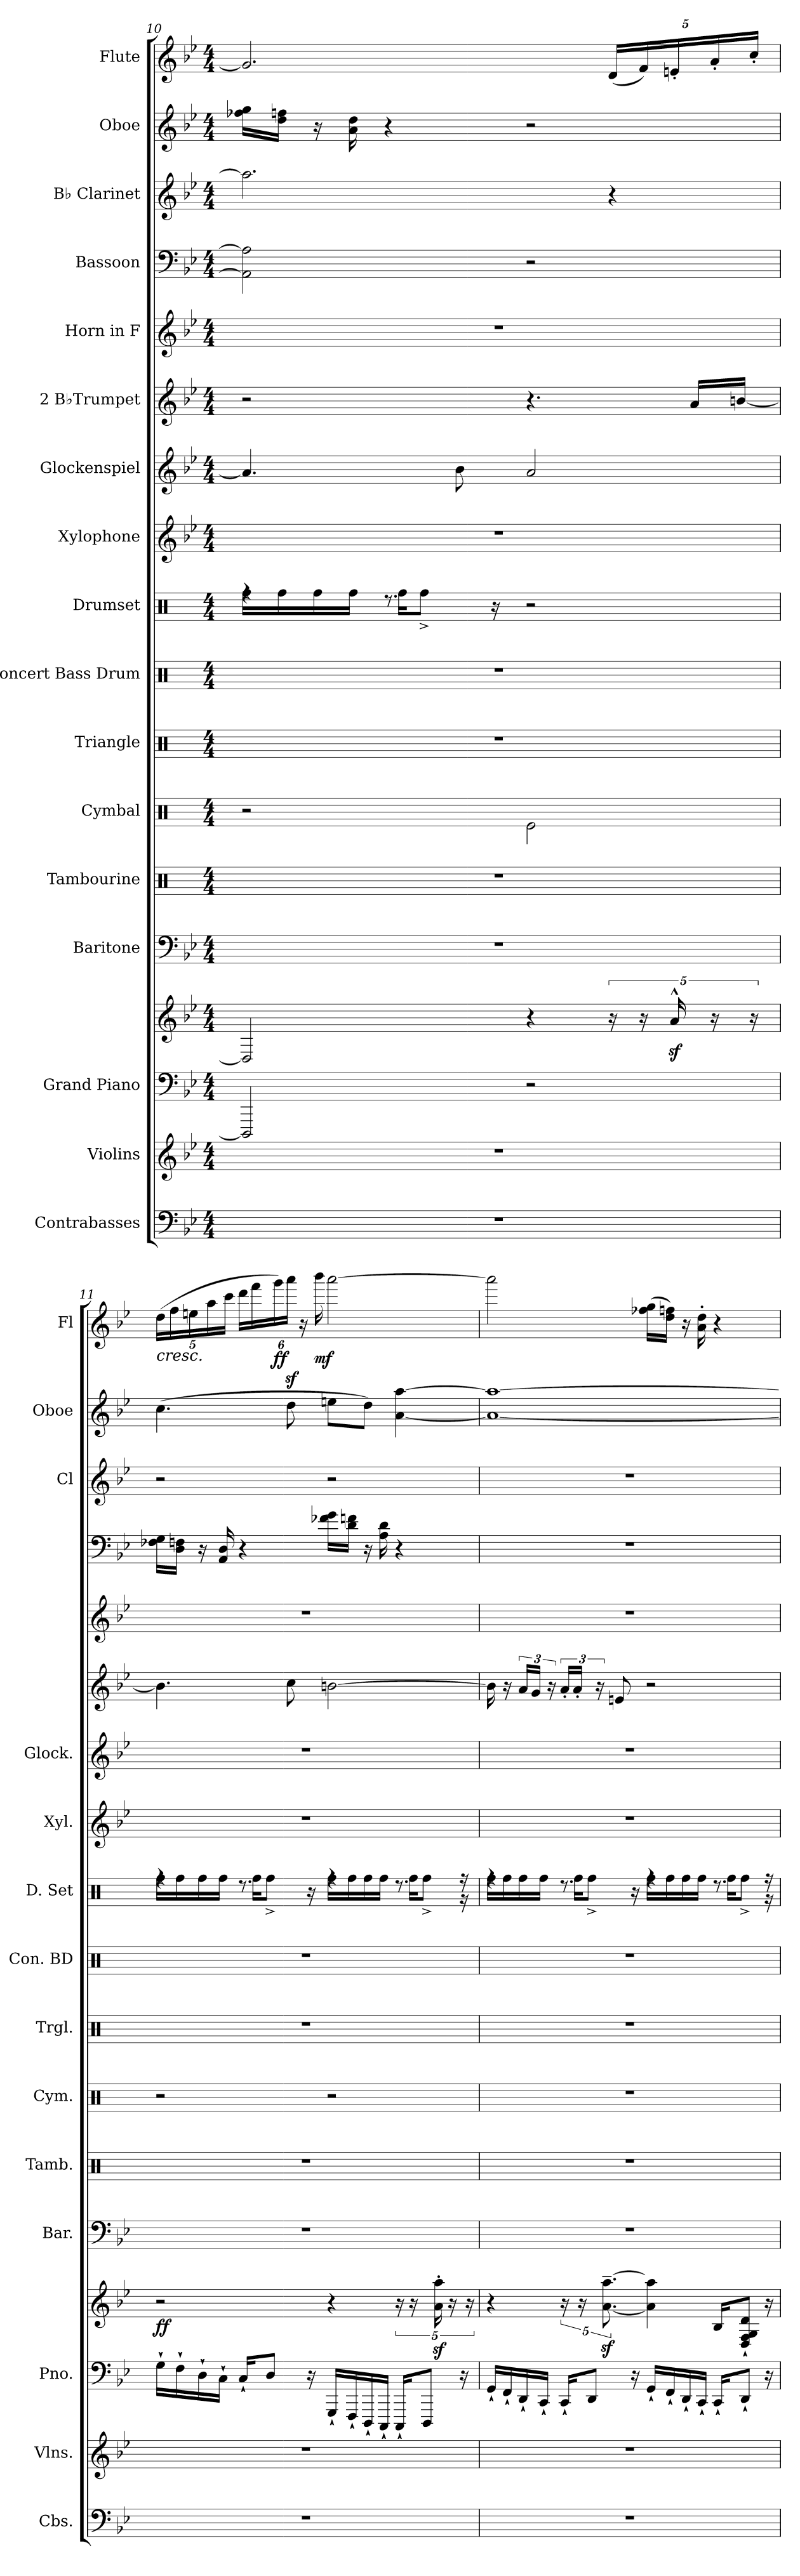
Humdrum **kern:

**kern	**kern	**kern	**kern	**dynam	**kern	**kern	**kern	**kern	**kern	**kern	**kern	**kern	**kern	**kern	**kern	**kern	**kern	**kern	**dynam
*part17	*part16	*part15	*part15	*part15	*part14	*part13	*part12	*part11	*part10	*part9	*part8	*part7	*part6	*part5	*part4	*part3	*part2	*part1	*part1
*staff18	*staff17	*staff16	*staff15	*staff15/16	*staff14	*staff13	*staff12	*staff11	*staff10	*staff9	*staff8	*staff7	*staff6	*staff5	*staff4	*staff3	*staff2	*staff1	*staff1
*I"Contrabasses	*I"Violins	*I"Grand Piano	*	*	*I"Baritone	*I"Tambourine	*I"Cymbal	*I"Triangle	*I"Concert Bass Drum	*I"Drumset	*I"Xylophone	*I"Glockenspiel	*I"2 B♭Trumpet	*I"Horn in F	*I"Bassoon	*I"B♭ Clarinet	*I"Oboe	*I"Flute	*
*I'Cbs.	*I'Vlns.	*I'Pno.	*	*	*I'Bar.	*I'Tamb.	*I'Cym.	*I'Trgl.	*I'Con. BD	*I'D. Set	*I'Xyl.	*I'Glock.	*	*	*	*I'Cl	*I'Oboe	*I'Fl	*
*clefF4	*clefG2	*clefF4	*clefG2	*	*clefF4	*clefX	*clefX	*clefX	*clefX	*clefX	*clefG2	*clefG2	*clefG2	*clefG2	*clefF4	*clefG2	*clefG2	*clefG2	*
*ITrd7c12	*	*	*	*	*	*	*	*	*	*	*ITrd-7c-12	*ITrd-14c-24	*ITrd1c2	*ITrd4c7	*	*ITrd1c2	*	*	*
*k[b-e-]	*k[b-e-]	*k[b-e-]	*k[b-e-]	*	*k[b-e-]	*k[]	*k[]	*k[]	*k[]	*k[]	*k[b-e-]	*k[b-e-]	*k[b-e-a-d-]	*k[b-e-a-]	*k[b-e-]	*k[b-e-a-d-]	*k[b-e-]	*k[b-e-]	*
*M4/4	*M4/4	*M4/4	*M4/4	*	*M4/4	*M4/4	*M4/4	*M4/4	*M4/4	*M4/4	*M4/4	*M4/4	*M4/4	*M4/4	*M4/4	*M4/4	*M4/4	*M4/4	*
=10	=10	=10	=10	=10	=10	=10	=10	=10	=10	=10	=10	=10	=10	=10	=10	=10	=10	=10	=10
*	*	*	*	*	*	*	*	*	*	*^	*	*	*	*	*	*	*	*	*
1r	1r	2DDD/]	2D/]	.	1r	1r	2r	1r	1r	4rff	16Rff\LL	1r	4.aaa/]	2r	1r	2AA\] 2A\]	2.gg\]	16ff-X\ 16gg\LL	2.g/]	.
.	.	.	.	.	.	.	.	.	.	.	16Rff\	.	.	.	.	.	.	16dd\ 16ffn\JJ	.	.
.	.	.	.	.	.	.	.	.	.	.	16Rff\	.	.	.	.	.	.	16r	.	.
.	.	.	.	.	.	.	.	.	.	.	16Rff\JJ	.	.	.	.	.	.	16a\ 16dd\	.	.
.	.	.	.	.	.	.	.	.	.	8.rdd	16Rff\KL	.	.	.	.	.	.	4r	.	.
.	.	.	.	.	.	.	.	.	.	.	8Rff^\J	.	.	.	.	.	.	.	.	.
.	.	.	.	.	.	.	.	.	.	.	.	.	8bbb-\	.	.	.	.	.	.	.
.	.	.	.	.	.	.	.	.	.	16r	2ryy	.	.	.	.	.	.	.	.	.
.	.	2r	4r	.	.	.	2Re\	.	.	2r	.	.	2aaa/	4.r	.	2r	.	2r	.	.
*	*	*	*	*	*	*	*	*	*	*	*	*	*	*	*	*	*	*	*Xbrackettup	*
.	.	.	20r	.	.	.	.	.	.	.	.	.	.	.	.	.	4r	.	(<20d/LL	.
.	.	.	20r	.	.	.	.	.	.	.	.	.	.	.	.	.	.	.	20f/)	.
.	.	.	20az<^^/	.	.	.	.	.	.	.	.	.	.	.	.	.	.	.	20en'/	.
.	.	.	.	.	.	.	.	.	.	.	.	.	.	16g/LL	.	.	.	.	.	.
.	.	.	20r	.	.	.	.	.	.	.	.	.	.	.	.	.	.	.	20a'/	.
.	.	.	.	.	.	.	.	.	.	.	16ryy	.	.	[16an/JJ	.	.	.	.	.	.
.	.	.	20r	.	.	.	.	.	.	.	.	.	.	.	.	.	.	.	20cc'/JJ	.
!!LO:PB:g=z
=11	=11	=11	=11	=11	=11	=11	=11	=11	=11	=11	=11	=11	=11	=11	=11	=11	=11	=11	=11	=11
!	!	!	!	!LO:DY:b	!	!	!	!	!	!	!	!	!	!	!	!	!	!	!	!LO:HP:b
1r	1r	16G`\LL	2r	ff	1r	1r	2r	1r	1r	4rff	16Rff\LL	1r	1r	4.a\]	1r	16F-X\ 16G\LL	2r	(>4.cc\	(>20dd\LL	<
.	.	.	.	.	.	.	.	.	.	.	.	.	.	.	.	.	.	.	20ff\	.
.	.	16F`\	.	.	.	.	.	.	.	.	16Rff\	.	.	.	.	16D\ 16Fn\JJ	.	.	.	.
.	.	.	.	.	.	.	.	.	.	.	.	.	.	.	.	.	.	.	20een\	.
.	.	16D`\	.	.	.	.	.	.	.	.	16Rff\	.	.	.	.	16r	.	.	.	.
.	.	.	.	.	.	.	.	.	.	.	.	.	.	.	.	.	.	.	20aa\	.
.	.	16C`\JJ	.	.	.	.	.	.	.	.	16Rff\JJ	.	.	.	.	16AA/ 16D/	.	.	.	.
.	.	.	.	.	.	.	.	.	.	.	.	.	.	.	.	.	.	.	20ccc\JJ	.
.	.	16C`/KL	.	.	.	.	.	.	.	8.rdd	16Rff\KL	.	.	.	.	4r	.	.	24ddd\LL	.
.	.	.	.	.	.	.	.	.	.	.	.	.	.	.	.	.	.	.	24fff\	.
.	.	8D/J	.	.	.	.	.	.	.	.	8Rff^\J	.	.	.	.	.	.	.	.	.
!	!	!	!	!	!	!	!	!	!	!	!	!	!	!	!	!	!	!	!	!LO:DY:b
.	.	.	.	.	.	.	.	.	.	.	.	.	.	.	.	.	.	.	24ggg\)	ff
*	*	*	*	*	*	*	*	*	*	*	*	*	*	*	*	*	*	*	*brackettup	*
.	.	.	.	.	.	.	.	.	.	.	.	.	.	8b-\	.	.	.	8dd\	24aaaz<\JJ	.
.	.	.	.	.	.	.	.	.	.	.	.	.	.	.	.	.	.	.	24r	[
.	.	16r	.	.	.	.	.	.	.	16r	16ryy	.	.	.	.	.	.	.	.	.
!	!	!	!	!	!	!	!	!	!	!	!	!	!	!	!	!	!	!	!	!LO:DY:b
.	.	.	.	.	.	.	.	.	.	.	.	.	.	.	.	.	.	.	24bbb-\	mf
.	.	16GGG`/LL	4r	.	.	.	2r	.	.	4rff	16Rff\LL	.	.	[2an\	.	16f-X\ 16g\LL	2r	8een\L	[2aaa\	.
.	.	16FFF`/	.	.	.	.	.	.	.	.	16Rff\	.	.	.	.	16d\ 16fn\JJ	.	.	.	.
.	.	16DDD`/	.	.	.	.	.	.	.	.	16Rff\	.	.	.	.	16r	.	8dd\J)	.	.
.	.	16CCC`/JJ	.	.	.	.	.	.	.	.	16Rff\JJ	.	.	.	.	16A\ 16d\	.	.	.	.
.	.	16CCC`/KL	20r	.	.	.	.	.	.	8.rdd	16Rff\KL	.	.	.	.	4r	.	[4a\ [4aa\	.	.
.	.	.	20r	.	.	.	.	.	.	.	.	.	.	.	.	.	.	.	.	.
.	.	8DDD/J	.	.	.	.	.	.	.	.	8Rff^\J	.	.	.	.	.	.	.	.	.
.	.	.	20a\z<' 20aa\z<'	.	.	.	.	.	.	.	.	.	.	.	.	.	.	.	.	.
.	.	.	20r	.	.	.	.	.	.	.	.	.	.	.	.	.	.	.	.	.
.	.	16r	.	.	.	.	.	.	.	16r	16r	.	.	.	.	.	.	.	.	.
.	.	.	20r	.	.	.	.	.	.	.	.	.	.	.	.	.	.	.	.	.
=12	=12	=12	=12	=12	=12	=12	=12	=12	=12	=12	=12	=12	=12	=12	=12	=12	=12	=12	=12	=12
1r	1r	16GG`/LL	4r	.	1r	1r	1r	1r	1r	4rff	16Rff\LL	1r	1r	16a\]	1r	1r	1r	1a_ 1aa_	2aaa\]	.
.	.	16FF`/	.	.	.	.	.	.	.	.	16Rff\	.	.	16r	.	.	.	.	.	.
.	.	16DD`/	.	.	.	.	.	.	.	.	16Rff\	.	.	24g/LL	.	.	.	.	.	.
.	.	.	.	.	.	.	.	.	.	.	.	.	.	24f/JJ	.	.	.	.	.	.
.	.	16CC`/JJ	.	.	.	.	.	.	.	.	16Rff\JJ	.	.	.	.	.	.	.	.	.
.	.	.	.	.	.	.	.	.	.	.	.	.	.	24r	.	.	.	.	.	.
.	.	16CC`/KL	20r	.	.	.	.	.	.	8.rdd	16Rff\KL	.	.	24g'/LL	.	.	.	.	.	.
.	.	.	.	.	.	.	.	.	.	.	.	.	.	24g'/JJ	.	.	.	.	.	.
.	.	.	20r	.	.	.	.	.	.	.	.	.	.	.	.	.	.	.	.	.
.	.	8DD/J	.	.	.	.	.	.	.	.	8Rff^\J	.	.	.	.	.	.	.	.	.
.	.	.	.	.	.	.	.	.	.	.	.	.	.	24r	.	.	.	.	.	.
.	.	.	[10.a\z<~ [10.aa\z<~	.	.	.	.	.	.	.	.	.	.	.	.	.	.	.	.	.
.	.	.	.	.	.	.	.	.	.	.	.	.	.	8dn/	.	.	.	.	.	.
.	.	16r	.	.	.	.	.	.	.	16r	16ryy	.	.	.	.	.	.	.	.	.
.	.	16GG`/LL	4a\] 4aa\]	.	.	.	.	.	.	4rff	16Rff\LL	.	.	2r	.	.	.	.	(>16ff-X\ 16gg\LL	.
.	.	16FF`/	.	.	.	.	.	.	.	.	16Rff\	.	.	.	.	.	.	.	16dd\ 16ffn\JJ)	.
.	.	16DD`/	.	.	.	.	.	.	.	.	16Rff\	.	.	.	.	.	.	.	16r	.
.	.	16CC`/JJ	.	.	.	.	.	.	.	.	16Rff\JJ	.	.	.	.	.	.	.	16a\' 16dd\'	.
.	.	16CC`/KL	16B-/KL	.	.	.	.	.	.	8.rdd	16Rff\KL	.	.	.	.	.	.	.	4r	.
.	.	8DD`/J	8D/` 8F/` 8G/` 8d/`J	.	.	.	.	.	.	.	8Rff^\J	.	.	.	.	.	.	.	.	.
.	.	16r	16r	.	.	.	.	.	.	16r	16r	.	.	.	.	.	.	.	.	.
*	*	*	*	*	*	*	*	*	*	*v	*v	*	*	*	*	*	*	*	*	*
=	=	=	=	=	=	=	=	=	=	=	=	=	=	=	=	=	=	=	=
*-	*-	*-	*-	*-	*-	*-	*-	*-	*-	*-	*-	*-	*-	*-	*-	*-	*-	*-	*-
